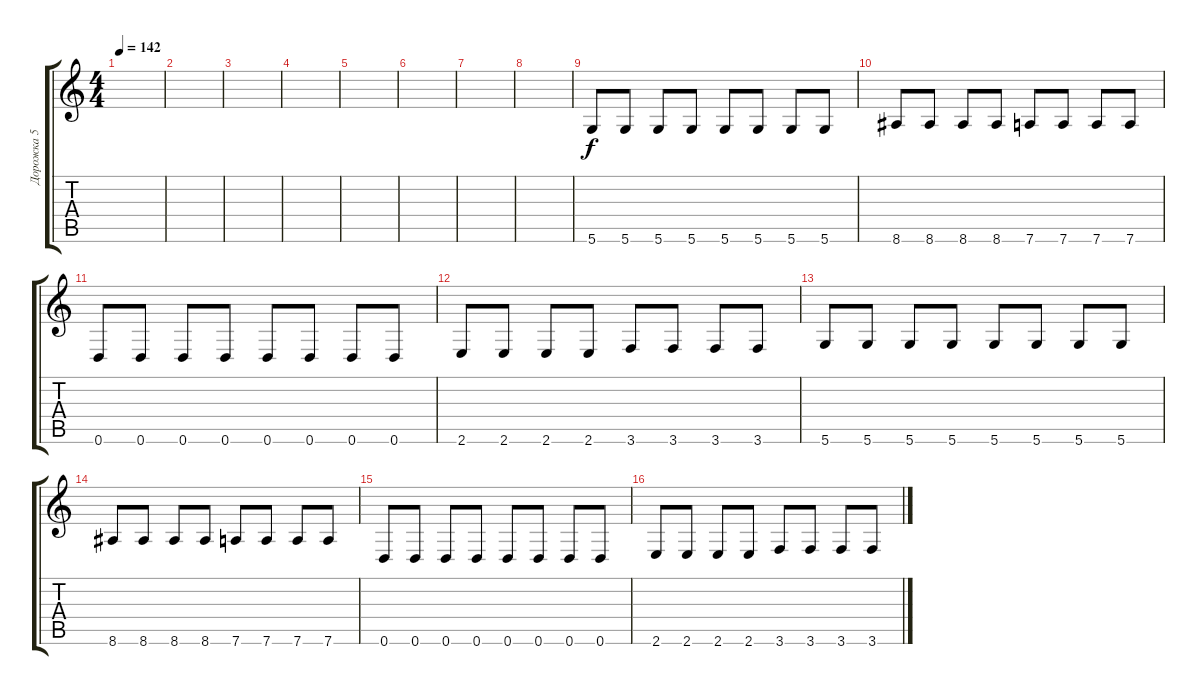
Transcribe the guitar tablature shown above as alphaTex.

\track ("Дорожка 5" "Дорожка 5") {instrument acousticguitarsteel}
\staff {score tabs}
\tuning (E4 B3 G3 D3 A2 D2) {hide}
\ts (4 4)
\tempo 142
\clef g2
\ks c
|
|
|
|
|
|
|
|
5.6.8 5.6.8 5.6.8 5.6.8 5.6.8 5.6.8 5.6.8 5.6.8 |
8.6.8 8.6.8 8.6.8 8.6.8 7.6.8 7.6.8 7.6.8 7.6.8 |
0.6.8 0.6.8 0.6.8 0.6.8 0.6.8 0.6.8 0.6.8 0.6.8 |
2.6.8 2.6.8 2.6.8 2.6.8 3.6.8 3.6.8 3.6.8 3.6.8 |
5.6.8 5.6.8 5.6.8 5.6.8 5.6.8 5.6.8 5.6.8 5.6.8 |
8.6.8 8.6.8 8.6.8 8.6.8 7.6.8 7.6.8 7.6.8 7.6.8 |
0.6.8 0.6.8 0.6.8 0.6.8 0.6.8 0.6.8 0.6.8 0.6.8 |
2.6.8 2.6.8 2.6.8 2.6.8 3.6.8 3.6.8 3.6.8 3.6.8
